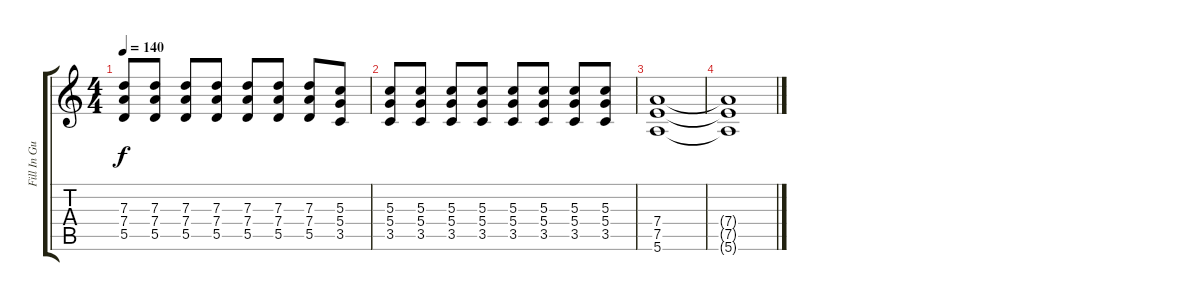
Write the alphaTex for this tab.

\track ("Fill In Guitar IV" "Fill In Gu") {instrument distortionguitar}
\staff {score tabs}
\tuning (E4 B3 G3 D3 A2 E2) {hide}
\ts (4 4)
\tempo 140
\clef g2
\ks c
(7.3 7.4 5.5).8{dy f} (7.3 7.4 5.5).8 (7.3 7.4 5.5).8 (7.3 7.4 5.5).8 (7.3 7.4 5.5).8 (7.3 7.4 5.5).8 (7.3 7.4 5.5).8 (5.3 5.4 3.5).8 |
(5.3 5.4 3.5).8 (5.3 5.4 3.5).8 (5.3 5.4 3.5).8 (5.3 5.4 3.5).8 (5.3 5.4 3.5).8 (5.3 5.4 3.5).8 (5.3 5.4 3.5).8 (5.3 5.4 3.5).8 |
(7.4 7.5 5.6).1 |
(7.4{t} 7.5{t} 5.6{t}).1
